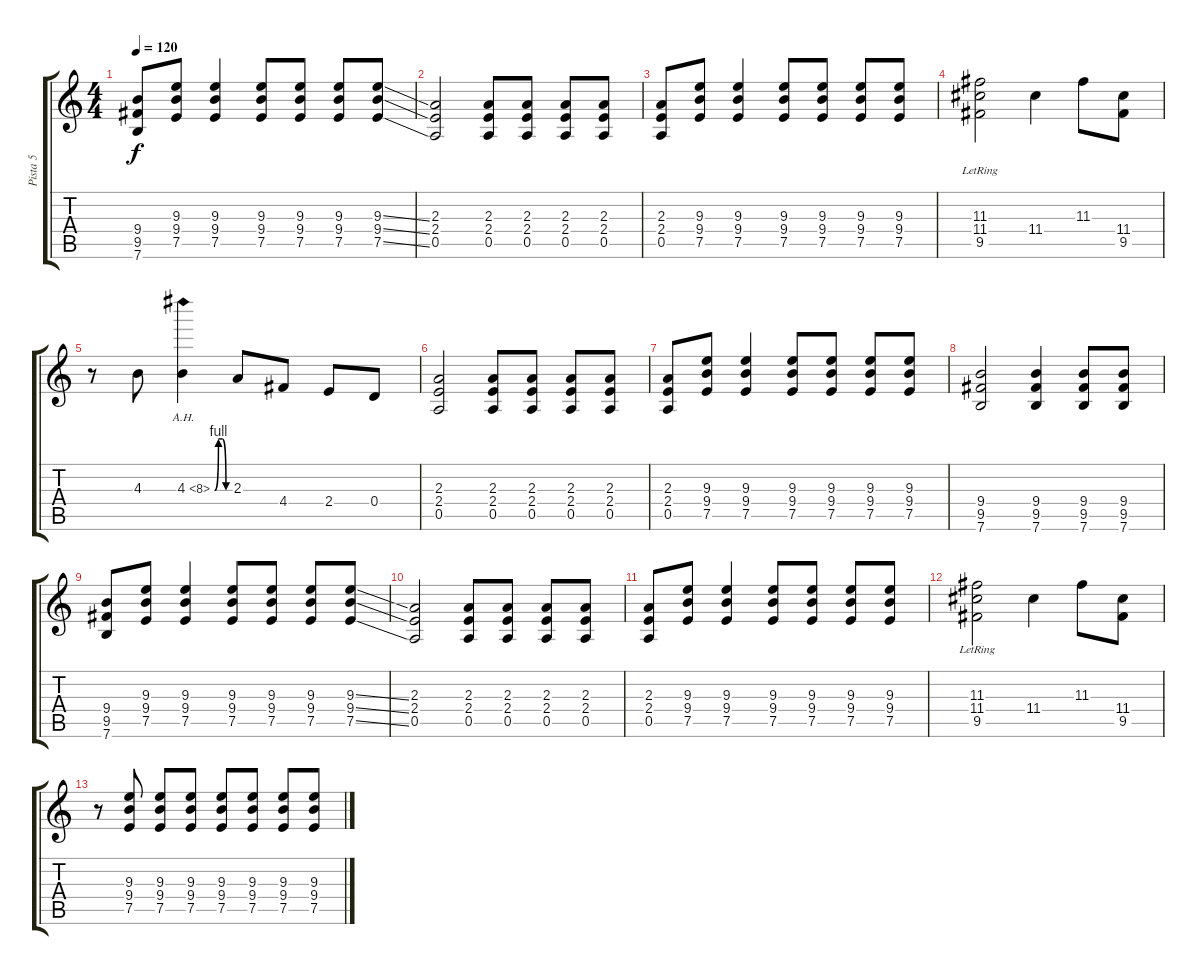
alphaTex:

\track ("Pista 5" "Pista 5") {instrument distortionguitar}
\staff {score tabs}
\tuning (E4 B3 G3 D3 A2 E2) {hide}
\ts (4 4)
\tempo 120
\clef g2
\ks c
(9.4 9.5 7.6).8{dy f} (9.3 9.4 7.5).8 (9.3 9.4 7.5).4 (9.3 9.4 7.5).8 (9.3 9.4 7.5).8 (9.3 9.4 7.5).8 (9.3{ss} 9.4{ss} 7.5{ss}).8 |
(2.3 2.4 0.5).2 (2.3 2.4 0.5).8 (2.3 2.4 0.5).8 (2.3 2.4 0.5).8 (2.3 2.4 0.5).8 |
(2.3 2.4 0.5).8 (9.3 9.4 7.5).8 (9.3 9.4 7.5).4 (9.3 9.4 7.5).8 (9.3 9.4 7.5).8 (9.3 9.4 7.5).8 (9.3 9.4 7.5).8 |
(11.3 11.4 9.5{lr}).2 11.4.4 11.3.8 (11.4 9.5).8 |
r.8 4.3.8 4.3{be (custom 0 0 15 4 30 4 45 0 60 0) ah 4}.4 2.3.8 4.4.8 2.4.8 0.4.8 |
(2.3 2.4 0.5).2 (2.3 2.4 0.5).8 (2.3 2.4 0.5).8 (2.3 2.4 0.5).8 (2.3 2.4 0.5).8 |
(2.3 2.4 0.5).8 (9.3 9.4 7.5).8 (9.3 9.4 7.5).4 (9.3 9.4 7.5).8 (9.3 9.4 7.5).8 (9.3 9.4 7.5).8 (9.3 9.4 7.5).8 |
(9.4 9.5 7.6).2 (9.4 9.5 7.6).4 (9.4 9.5 7.6).8 (9.4 9.5 7.6).8 |
(9.4 9.5 7.6).8 (9.3 9.4 7.5).8 (9.3 9.4 7.5).4 (9.3 9.4 7.5).8 (9.3 9.4 7.5).8 (9.3 9.4 7.5).8 (9.3{ss} 9.4{ss} 7.5{ss}).8 |
(2.3 2.4 0.5).2 (2.3 2.4 0.5).8 (2.3 2.4 0.5).8 (2.3 2.4 0.5).8 (2.3 2.4 0.5).8 |
(2.3 2.4 0.5).8 (9.3 9.4 7.5).8 (9.3 9.4 7.5).4 (9.3 9.4 7.5).8 (9.3 9.4 7.5).8 (9.3 9.4 7.5).8 (9.3 9.4 7.5).8 |
(11.3 11.4 9.5{lr}).2 11.4.4 11.3.8 (11.4 9.5).8 |
r.8 (9.3 9.4 7.5).8 (9.3 9.4 7.5).8 (9.3 9.4 7.5).8 (9.3 9.4 7.5).8 (9.3 9.4 7.5).8 (9.3 9.4 7.5).8 (9.3 9.4 7.5).8
